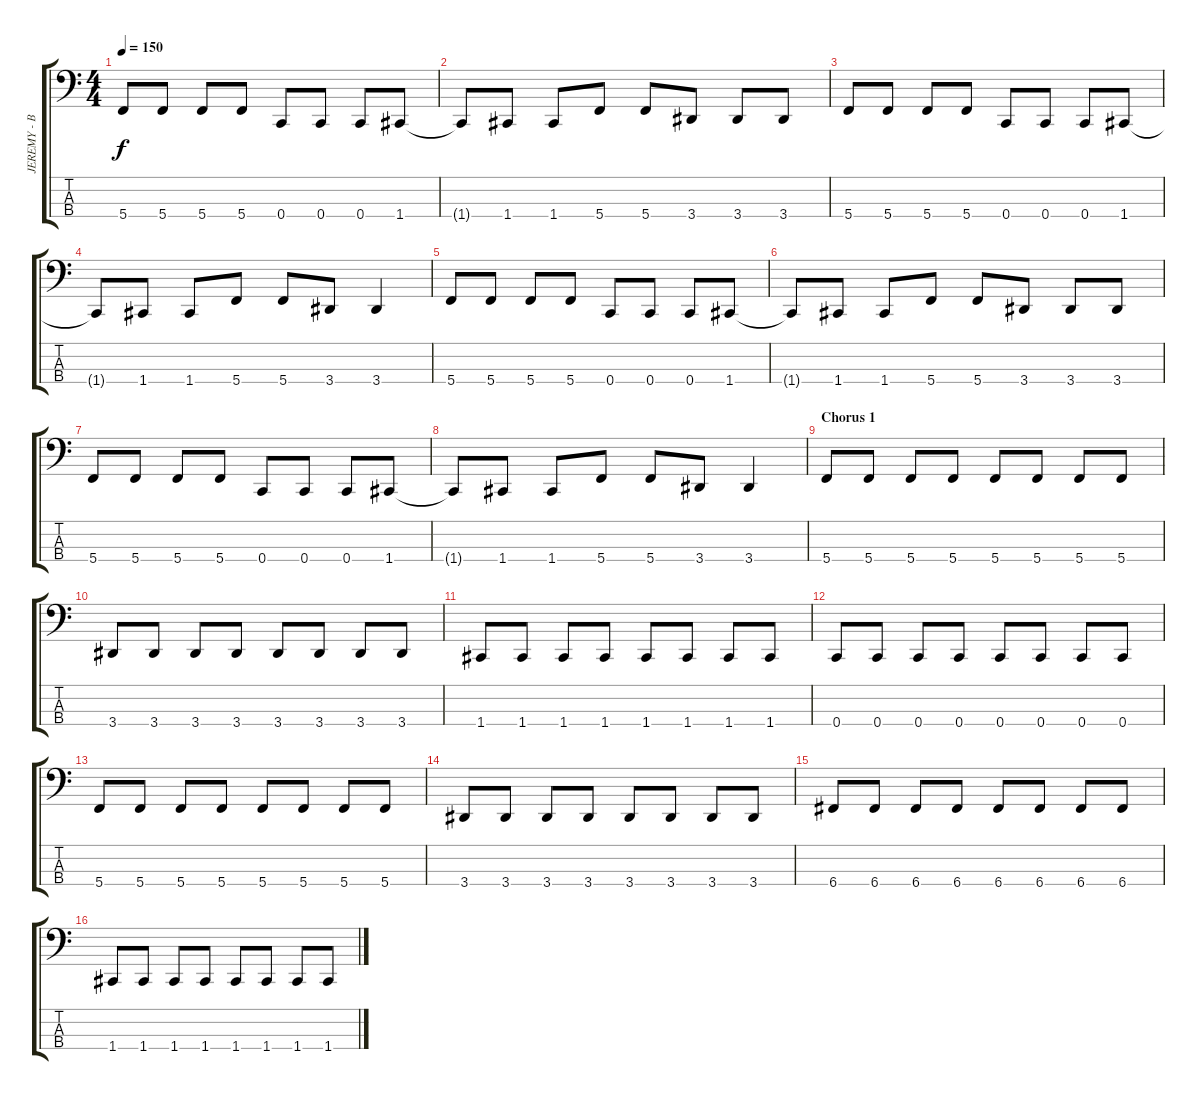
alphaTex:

\track ("JEREMY - BASS" "JEREMY - B") {instrument slapbass1}
\staff {score tabs}
\tuning (F2 C2 G1 C1) {hide}
\ts (4 4)
\tempo 150
\clef f4
\ks c
5.4.8{dy f} 5.4.8 5.4.8 5.4.8 0.4.8 0.4.8 0.4.8 1.4.8 |
1.4{t}.8 1.4.8 1.4.8 5.4.8 5.4.8 3.4.8 3.4.8 3.4.8 |
5.4.8 5.4.8 5.4.8 5.4.8 0.4.8 0.4.8 0.4.8 1.4.8 |
1.4{t}.8 1.4.8 1.4.8 5.4.8 5.4.8 3.4.8 3.4.4 |
5.4.8 5.4.8 5.4.8 5.4.8 0.4.8 0.4.8 0.4.8 1.4.8 |
1.4{t}.8 1.4.8 1.4.8 5.4.8 5.4.8 3.4.8 3.4.8 3.4.8 |
5.4.8 5.4.8 5.4.8 5.4.8 0.4.8 0.4.8 0.4.8 1.4.8 |
1.4{t}.8 1.4.8 1.4.8 5.4.8 5.4.8 3.4.8 3.4.4 |
\section ("" "Chorus 1")
5.4.8 5.4.8 5.4.8 5.4.8 5.4.8 5.4.8 5.4.8 5.4.8 |
3.4.8 3.4.8 3.4.8 3.4.8 3.4.8 3.4.8 3.4.8 3.4.8 |
1.4.8 1.4.8 1.4.8 1.4.8 1.4.8 1.4.8 1.4.8 1.4.8 |
0.4.8 0.4.8 0.4.8 0.4.8 0.4.8 0.4.8 0.4.8 0.4.8 |
5.4.8 5.4.8 5.4.8 5.4.8 5.4.8 5.4.8 5.4.8 5.4.8 |
3.4.8 3.4.8 3.4.8 3.4.8 3.4.8 3.4.8 3.4.8 3.4.8 |
6.4.8 6.4.8 6.4.8 6.4.8 6.4.8 6.4.8 6.4.8 6.4.8 |
1.4.8 1.4.8 1.4.8 1.4.8 1.4.8 1.4.8 1.4.8 1.4.8
